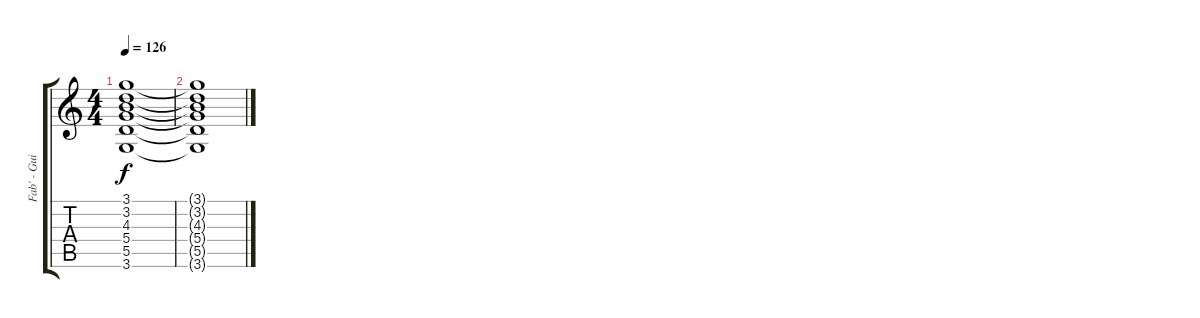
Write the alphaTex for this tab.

\track ("Fab' - Guitare disto 1" "Fab' - Gui") {instrument distortionguitar}
\staff {score tabs}
\tuning (E4 B3 G3 D3 A2 E2) {hide}
\ts (4 4)
\tempo 126
\clef g2
\ks c
(3.1 3.2 4.3 5.4 5.5 3.6).1{dy f} |
(3.1{t} 3.2{t} 4.3{t} 5.4{t} 5.5{t} 3.6{t}).1
